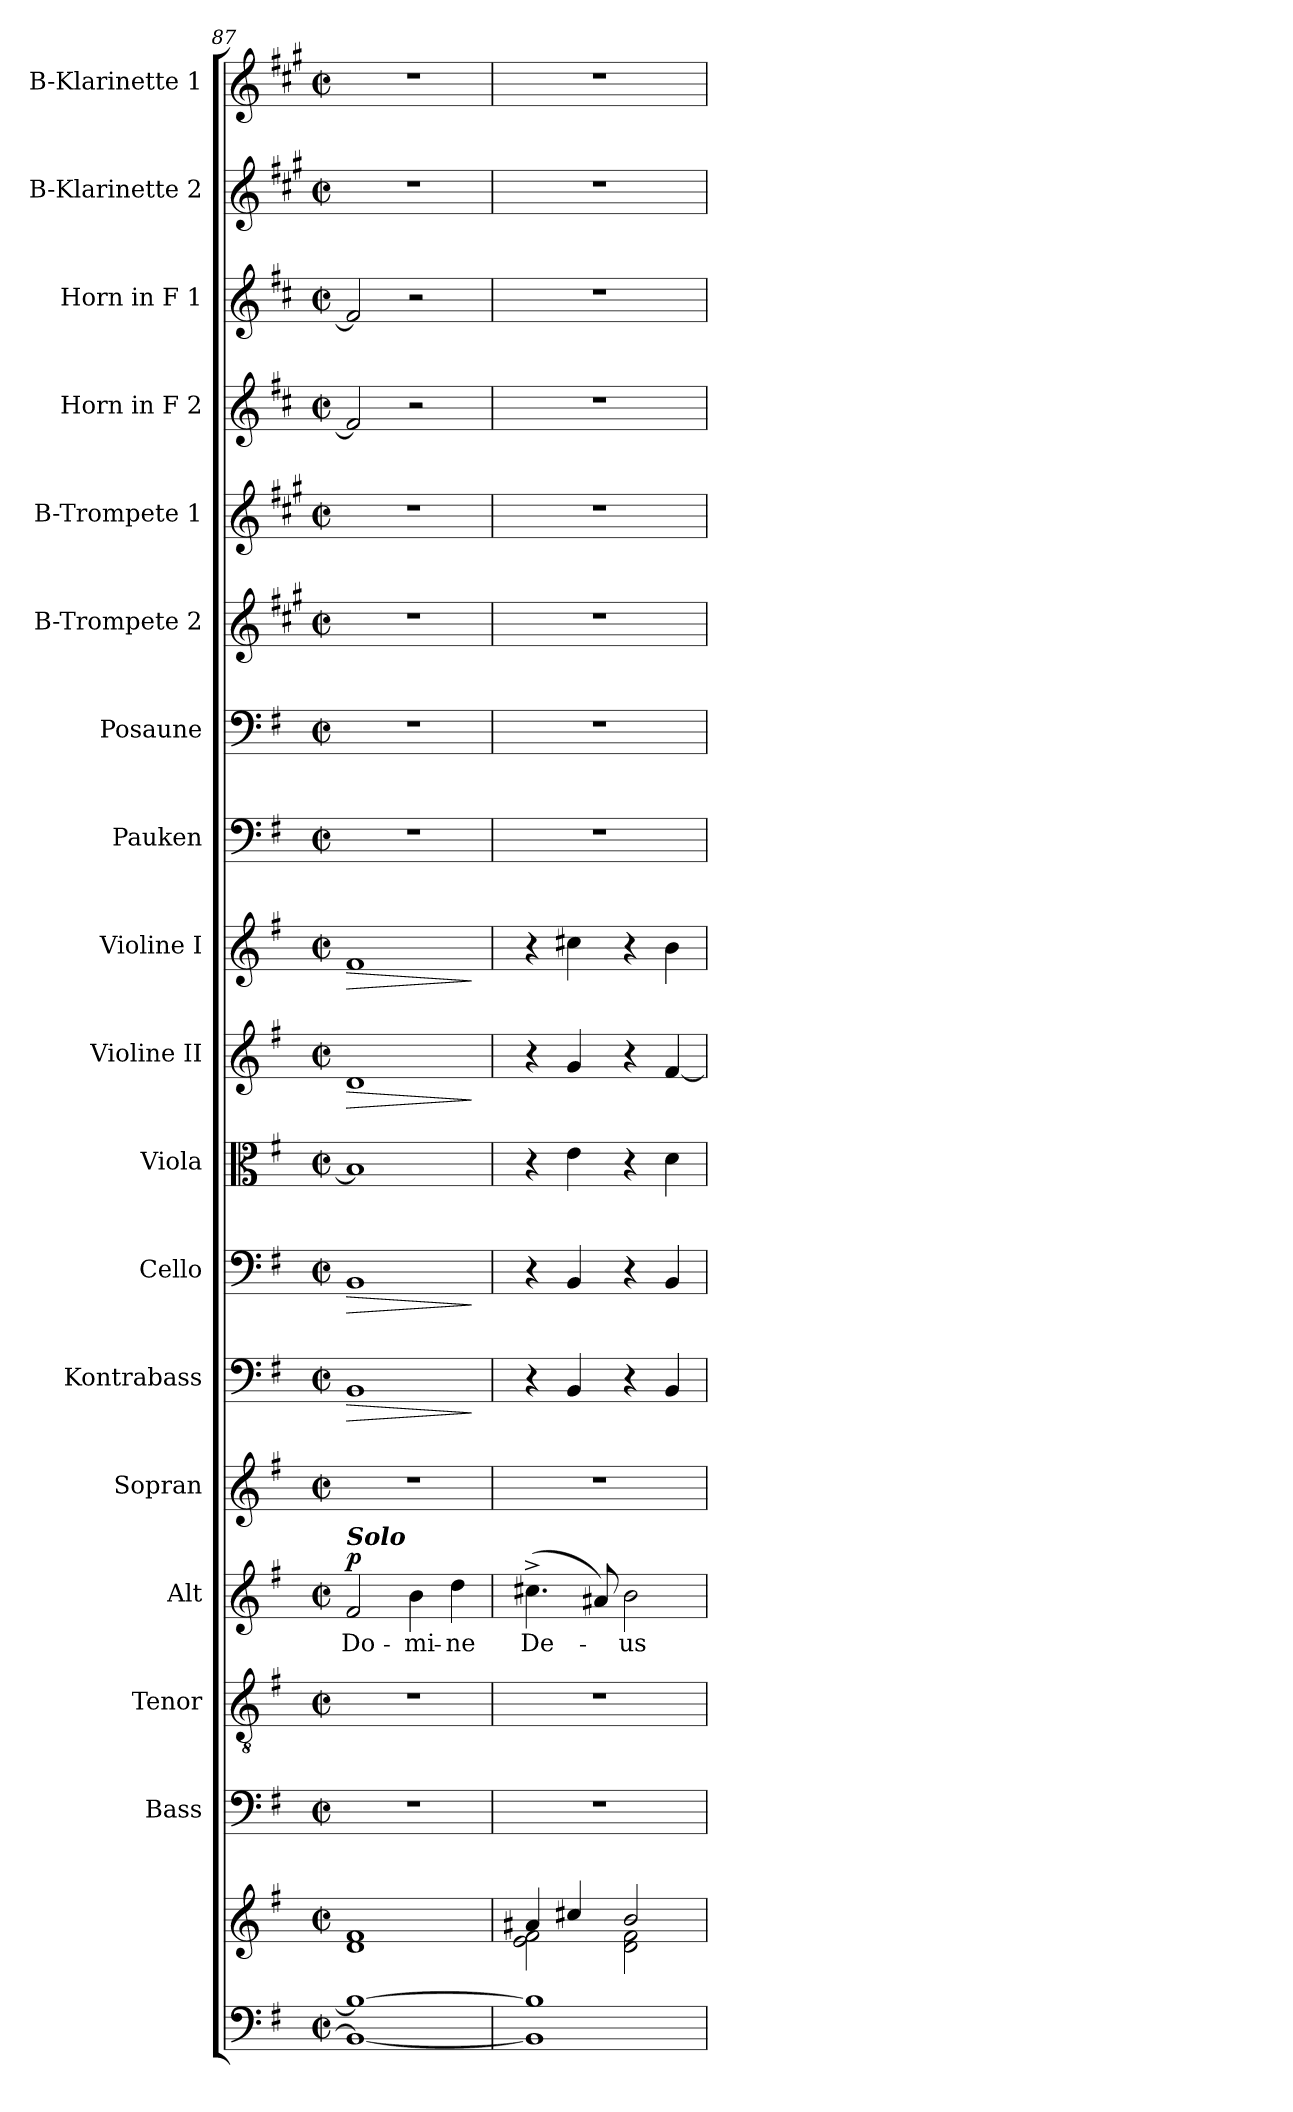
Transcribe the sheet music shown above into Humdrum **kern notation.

**kern	**kern	**kern	**kern	**kern	**text	**dynam	**kern	**kern	**dynam	**kern	**dynam	**kern	**kern	**dynam	**kern	**dynam	**kern	**kern	**kern	**kern	**kern	**kern	**kern	**kern
*part18	*part18	*part17	*part16	*part15	*part15	*part15	*part14	*part13	*part13	*part12	*part12	*part11	*part10	*part10	*part9	*part9	*part8	*part7	*part6	*part5	*part4	*part3	*part2	*part1
*staff19	*staff18	*staff17	*staff16	*staff15	*staff15	*staff15	*staff14	*staff13	*staff13	*staff12	*staff12	*staff11	*staff10	*staff10	*staff9	*staff9	*staff8	*staff7	*staff6	*staff5	*staff4	*staff3	*staff2	*staff1
*	*	*I"Bass	*I"Tenor	*I"Alt	*	*	*I"Sopran	*I"Kontrabass	*	*I"Cello	*	*I"Viola	*I"Violine II	*	*I"Violine I	*	*I"Pauken	*I"Posaune	*I"B-Trompete 2	*I"B-Trompete 1	*I"Horn in F 2	*I"Horn in F 1	*I"B-Klarinette 2	*I"B-Klarinette 1
*	*	*I'B.	*I'T.	*I'A.	*	*	*I'S.	*I'Kb.	*	*	*	*I'Vla.	*I'Vl. II	*	*I'Vl. I	*	*I'Pk.	*I'Pos.	*I'B Trp. 2	*I'B Trp. 1	*	*	*I'B Kl. 2	*I'B Kl. 1
*clefF4	*clefG2	*clefF4	*clefGv2	*clefG2	*	*	*clefG2	*clefF4	*	*clefF4	*	*clefC3	*clefG2	*	*clefG2	*	*clefF4	*clefF4	*clefG2	*clefG2	*clefG2	*clefG2	*clefG2	*clefG2
*	*	*	*	*	*	*	*	*ITrd7c12	*	*	*	*	*	*	*	*	*	*	*ITrd1c2	*ITrd1c2	*ITrd4c7	*ITrd4c7	*ITrd1c2	*ITrd1c2
*k[f#]	*k[f#]	*k[f#]	*k[f#]	*k[f#]	*	*	*k[f#]	*k[f#]	*	*k[f#]	*	*k[f#]	*k[f#]	*	*k[f#]	*	*k[f#]	*k[f#]	*k[f#]	*k[f#]	*k[f#]	*k[f#]	*k[f#]	*k[f#]
*G:	*G:	*G:	*G:	*G:	*	*	*G:	*G:	*	*G:	*	*G:	*G:	*	*G:	*	*G:	*G:	*G:	*G:	*G:	*G:	*G:	*G:
*M2/2	*M2/2	*M2/2	*M2/2	*M2/2	*	*	*M2/2	*M2/2	*	*M2/2	*	*M2/2	*M2/2	*	*M2/2	*	*M2/2	*M2/2	*M2/2	*M2/2	*M2/2	*M2/2	*M2/2	*M2/2
*met(c|)	*met(c|)	*met(c|)	*met(c|)	*met(c|)	*	*	*met(c|)	*met(c|)	*	*met(c|)	*	*met(c|)	*met(c|)	*	*met(c|)	*	*met(c|)	*met(c|)	*met(c|)	*met(c|)	*met(c|)	*met(c|)	*met(c|)	*met(c|)
=87	=87	=87	=87	=87	=87	=87	=87	=87	=87	=87	=87	=87	=87	=87	=87	=87	=87	=87	=87	=87	=87	=87	=87	=87
*^	*	*	*	*	*	*	*	*	*	*	*	*	*	*	*	*	*	*	*	*	*	*	*	*
!	!	!	!	!	!LO:TX:a:Bi:t=Solo	!	!	!	!	!	!	!	!	!	!	!	!	!	!	!	!	!	!	!	!
!	!	!	!	!	!	!LO:LY:b	!LO:DY:a	!	!	!LO:HP:b	!	!LO:HP:b	!	!	!LO:HP:b	!	!LO:HP:b	!	!	!	!	!	!	!	!
1B_	1BB_	1d 1f#	1r	1r	2f#/	Do-	p	1r	1BBB	>	1BB	>	1B]	1d	>	1f#	>	1r	1r	1r	1r	2B/]	2B/]	1r	1r
!	!	!	!	!	!	!LO:LY:b	!	!	!	!	!	!	!	!	!	!	!	!	!	!	!	!	!	!	!
.	.	.	.	.	4b\	-mi-	.	.	.	.	.	.	.	.	.	.	.	.	.	.	.	2r	2r	.	.
!	!	!	!	!	!	!LO:LY:b	!	!	!	!	!	!	!	!	!	!	!	!	!	!	!	!	!	!	!
.	.	.	.	.	4dd\	-ne	.	.	.	.	.	.	.	.	.	.	.	.	.	.	.	.	.	.	.
*v	*v	*	*	*	*	*	*	*	*	*	*	*	*	*	*	*	*	*	*	*	*	*	*	*	*
.	.	.	.	.	.	.	.	.	]	.	]	.	.	]	.	]	.	.	.	.	.	.	.	.
=88	=88	=88	=88	=88	=88	=88	=88	=88	=88	=88	=88	=88	=88	=88	=88	=88	=88	=88	=88	=88	=88	=88	=88	=88
*^	*^	*	*	*	*	*	*	*	*	*	*	*	*	*	*	*	*	*	*	*	*	*	*	*
!	!	!	!	!	!	!	!LO:LY:b	!	!	!	!	!	!	!	!	!	!	!	!	!	!	!	!	!	!	!
1B]	1BB]	4a#X/	2e\ 2f#\	1r	1r	(>4.cc#X^>\	De-	.	1r	4r	.	4r	.	4r	4r	.	4r	.	1r	1r	1r	1r	1r	1r	1r	1r
.	.	4cc#X/	.	.	.	.	.	.	.	4BBB/	.	4BB/	.	4e\	4g/	.	4cc#X\	.	.	.	.	.	.	.	.	.
.	.	.	.	.	.	8a#X/)	.	.	.	.	.	.	.	.	.	.	.	.	.	.	.	.	.	.	.	.
!	!	!	!	!	!	!	!LO:LY:b	!	!	!	!	!	!	!	!	!	!	!	!	!	!	!	!	!	!	!
.	.	2b/	2d\ 2f#\	.	.	2b\	-us	.	.	4r	.	4r	.	4r	4r	.	4r	.	.	.	.	.	.	.	.	.
.	.	.	.	.	.	.	.	.	.	4BBB/	.	4BB/	.	4d\	[4f#/	.	4b\	.	.	.	.	.	.	.	.	.
*v	*v	*	*	*	*	*	*	*	*	*	*	*	*	*	*	*	*	*	*	*	*	*	*	*	*	*
*	*v	*v	*	*	*	*	*	*	*	*	*	*	*	*	*	*	*	*	*	*	*	*	*	*	*
=	=	=	=	=	=	=	=	=	=	=	=	=	=	=	=	=	=	=	=	=	=	=	=	=
*-	*-	*-	*-	*-	*-	*-	*-	*-	*-	*-	*-	*-	*-	*-	*-	*-	*-	*-	*-	*-	*-	*-	*-	*-
